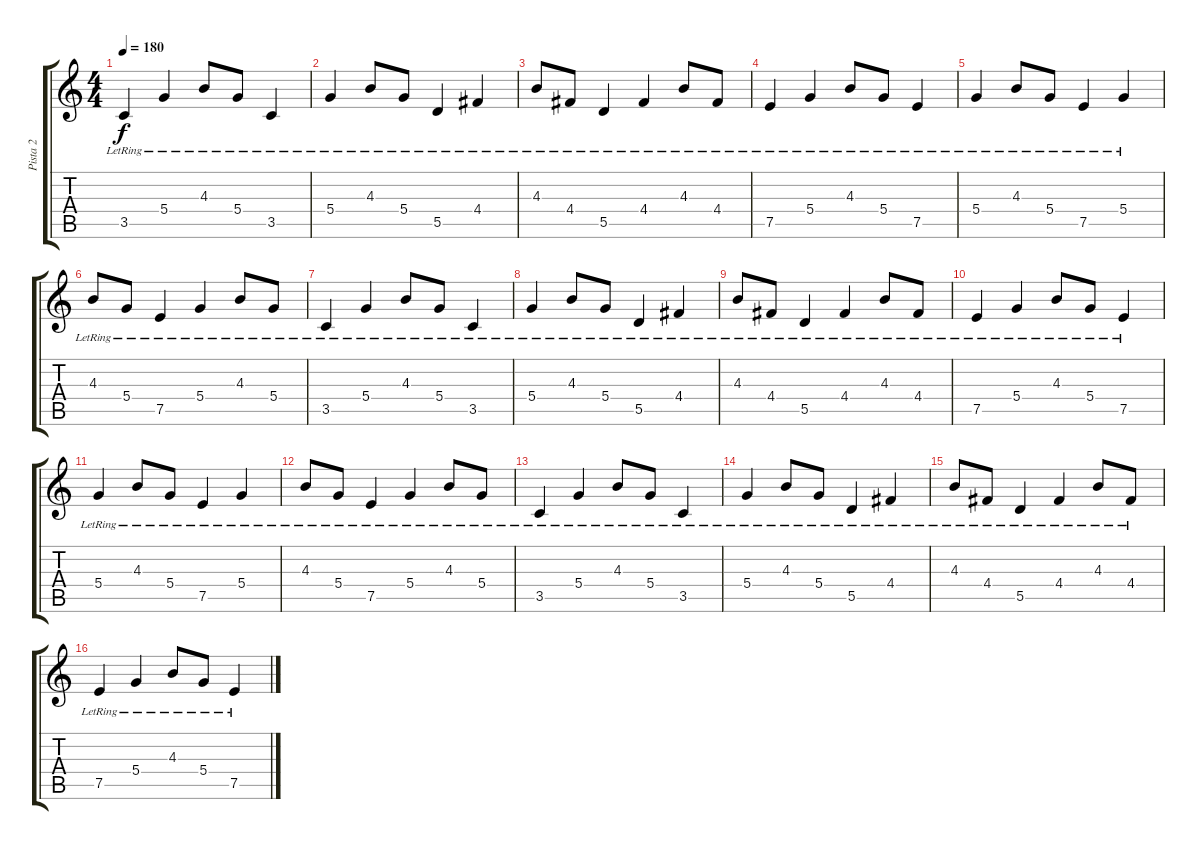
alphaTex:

\track ("Pista 2" "Pista 2") {instrument distortionguitar}
\staff {score tabs}
\tuning (E4 B3 G3 D3 A2 E2) {hide}
\ts (4 4)
\tempo 180
\clef g2
\ks c
3.5{lr}.4{dy f} 5.4{lr}.4 4.3{lr}.8 5.4{lr}.8 3.5{lr}.4 |
5.4{lr}.4 4.3{lr}.8 5.4{lr}.8 5.5{lr}.4 4.4{lr}.4 |
4.3{lr}.8 4.4{lr}.8 5.5{lr}.4 4.4{lr}.4 4.3{lr}.8 4.4{lr}.8 |
7.5{lr}.4 5.4{lr}.4 4.3{lr}.8 5.4{lr}.8 7.5{lr}.4 |
5.4{lr}.4 4.3{lr}.8 5.4{lr}.8 7.5{lr}.4 5.4{lr}.4 |
4.3{lr}.8 5.4{lr}.8 7.5{lr}.4 5.4{lr}.4 4.3{lr}.8 5.4{lr}.8 |
3.5{lr}.4 5.4{lr}.4 4.3{lr}.8 5.4{lr}.8 3.5{lr}.4 |
5.4{lr}.4 4.3{lr}.8 5.4{lr}.8 5.5{lr}.4 4.4{lr}.4 |
4.3{lr}.8 4.4{lr}.8 5.5{lr}.4 4.4{lr}.4 4.3{lr}.8 4.4{lr}.8 |
7.5{lr}.4 5.4{lr}.4 4.3{lr}.8 5.4{lr}.8 7.5{lr}.4 |
5.4{lr}.4 4.3{lr}.8 5.4{lr}.8 7.5{lr}.4 5.4{lr}.4 |
4.3{lr}.8 5.4{lr}.8 7.5{lr}.4 5.4{lr}.4 4.3{lr}.8 5.4{lr}.8 |
3.5{lr}.4 5.4{lr}.4 4.3{lr}.8 5.4{lr}.8 3.5{lr}.4 |
5.4{lr}.4 4.3{lr}.8 5.4{lr}.8 5.5{lr}.4 4.4{lr}.4 |
4.3{lr}.8 4.4{lr}.8 5.5{lr}.4 4.4{lr}.4 4.3{lr}.8 4.4{lr}.8 |
7.5{lr}.4 5.4{lr}.4 4.3{lr}.8 5.4{lr}.8 7.5{lr}.4
